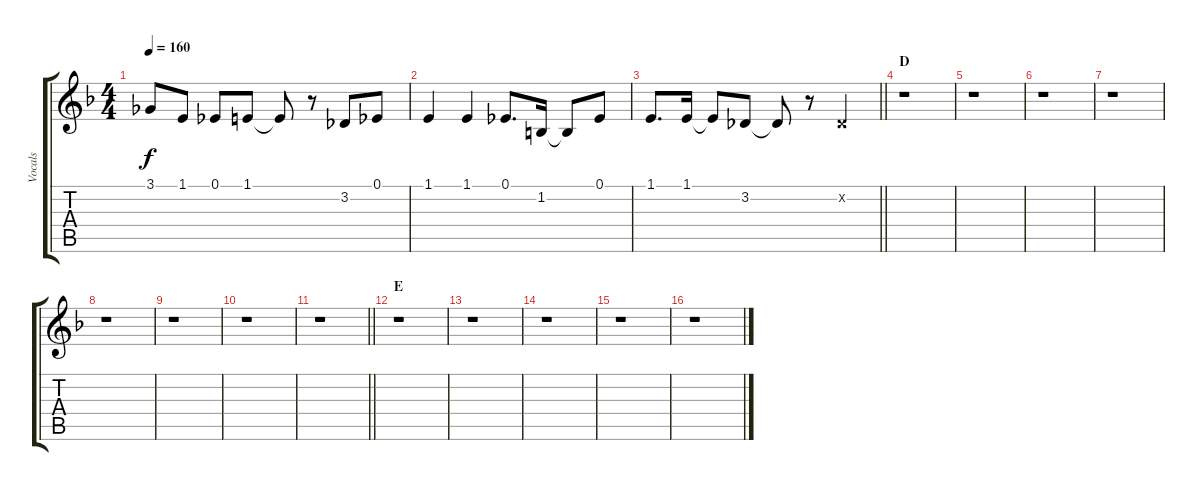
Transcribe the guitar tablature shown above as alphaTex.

\track ("Vocals" "Vocals") {instrument voiceoohs}
\staff {score tabs}
\tuning (Eb4 Bb3 Gb3 Db3 Ab2 Eb2) {hide}
\ts (4 4)
\tempo 160
\clef g2
\ks f
3.1.8{dy f} 1.1.8 0.1.8 1.1.8 1.1{t}.8 r.8 3.2.8 0.1.8 |
1.1.4 1.1.4 0.1.8{d} 1.2.16 1.2{t}.8 0.1.8 |
\barLineRight lightlight
1.1.8{d} 1.1.16 1.1{t}.8 3.2.8 3.2{t}.8 r.8 3.2{x}.4 |
\section ("" "D")
r.1 |
r.1 |
r.1 |
r.1 |
r.1 |
r.1 |
r.1 |
\barLineRight lightlight
r.1 |
\section ("" "E")
r.1 |
r.1 |
r.1 |
r.1 |
r.1
